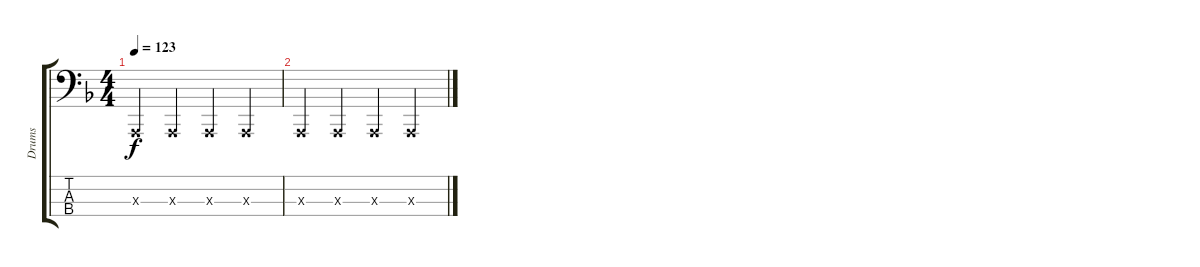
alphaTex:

\track ("Drums" "Drums") {instrument synthdrum}
\staff {score tabs}
\tuning (G2 D2 A1 D1) {hide}
\ts (4 4)
\tempo 123
\clef f4
\ks f
0.3{x}.4{dy f} 0.3{x}.4 0.3{x}.4 0.3{x}.4 |
0.3{x}.4 0.3{x}.4 0.3{x}.4 0.3{x}.4
